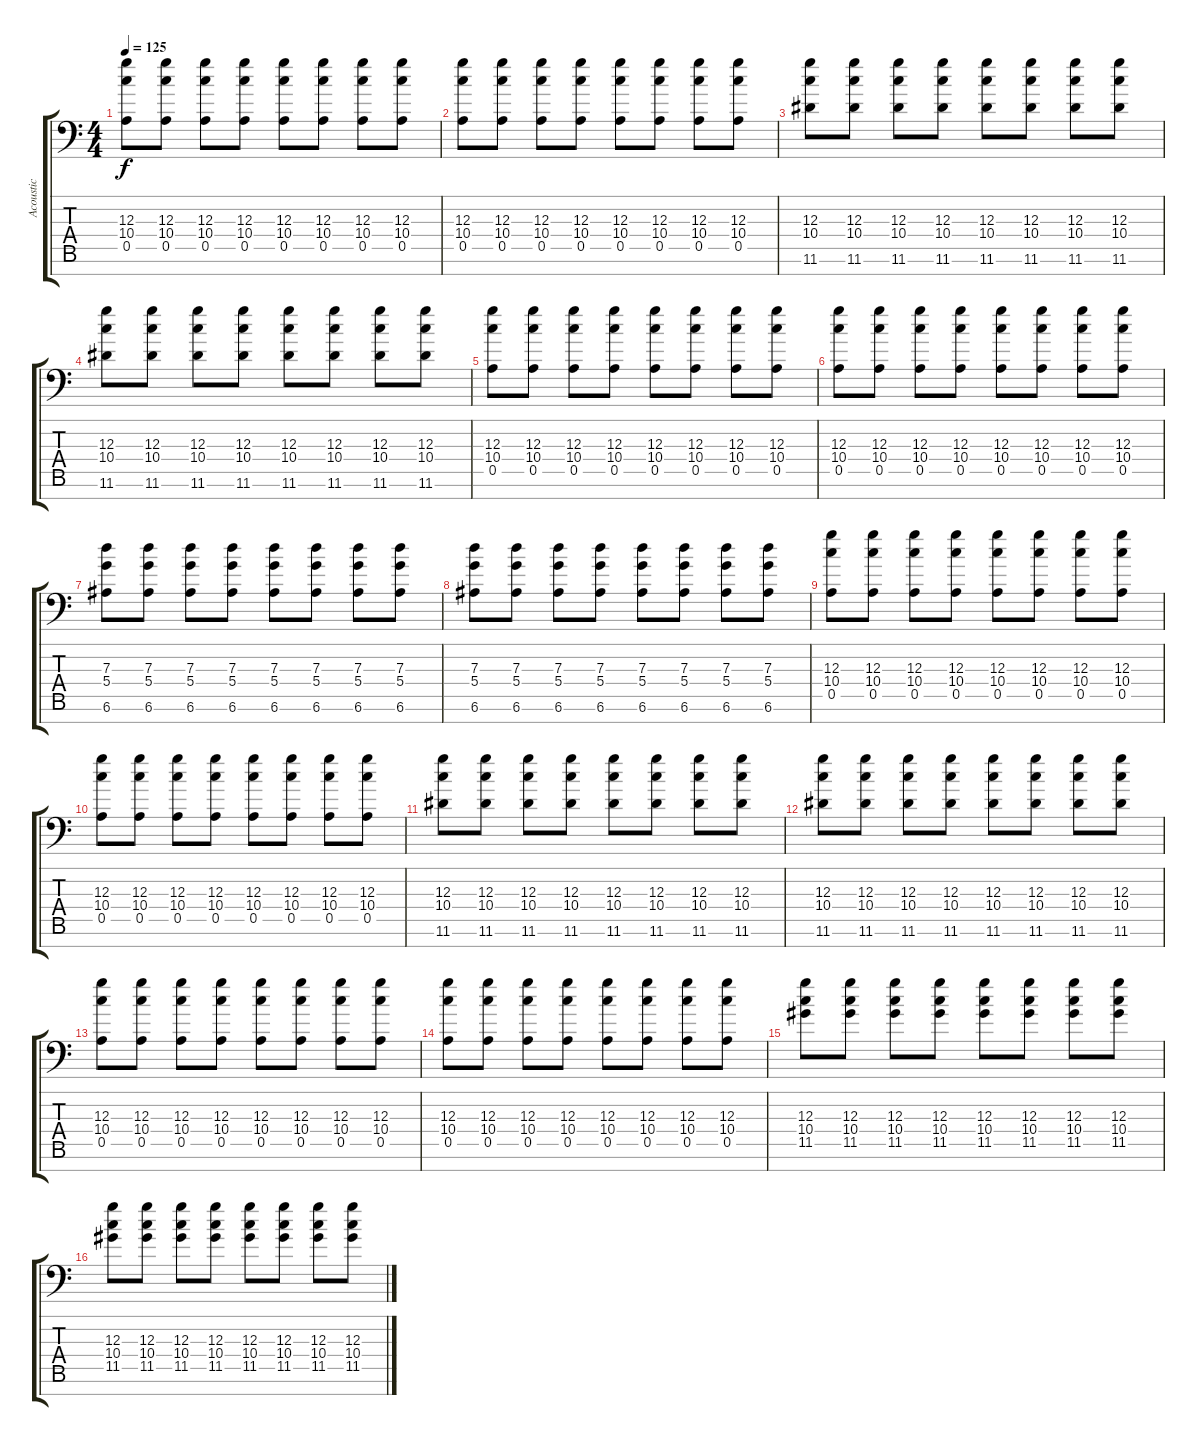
\track ("Acoustic" "Acoustic") {instrument acousticguitarsteel}
\staff {score tabs}
\tuning (E4 B3 G3 D3 A2 E2 A1) {hide}
\ts (4 4)
\tempo 125
\clef f4
\ks c
(12.3 10.4 0.5).8{dy f} (12.3 10.4 0.5).8 (12.3 10.4 0.5).8 (12.3 10.4 0.5).8 (12.3 10.4 0.5).8 (12.3 10.4 0.5).8 (12.3 10.4 0.5).8 (12.3 10.4 0.5).8 |
(12.3 10.4 0.5).8 (12.3 10.4 0.5).8 (12.3 10.4 0.5).8 (12.3 10.4 0.5).8 (12.3 10.4 0.5).8 (12.3 10.4 0.5).8 (12.3 10.4 0.5).8 (12.3 10.4 0.5).8 |
(12.3 10.4 11.6).8 (12.3 10.4 11.6).8 (12.3 10.4 11.6).8 (12.3 10.4 11.6).8 (12.3 10.4 11.6).8 (12.3 10.4 11.6).8 (12.3 10.4 11.6).8 (12.3 10.4 11.6).8 |
(12.3 10.4 11.6).8 (12.3 10.4 11.6).8 (12.3 10.4 11.6).8 (12.3 10.4 11.6).8 (12.3 10.4 11.6).8 (12.3 10.4 11.6).8 (12.3 10.4 11.6).8 (12.3 10.4 11.6).8 |
(12.3 10.4 0.5).8 (12.3 10.4 0.5).8 (12.3 10.4 0.5).8 (12.3 10.4 0.5).8 (12.3 10.4 0.5).8 (12.3 10.4 0.5).8 (12.3 10.4 0.5).8 (12.3 10.4 0.5).8 |
(12.3 10.4 0.5).8 (12.3 10.4 0.5).8 (12.3 10.4 0.5).8 (12.3 10.4 0.5).8 (12.3 10.4 0.5).8 (12.3 10.4 0.5).8 (12.3 10.4 0.5).8 (12.3 10.4 0.5).8 |
(7.3 5.4 6.6).8 (7.3 5.4 6.6).8 (7.3 5.4 6.6).8 (7.3 5.4 6.6).8 (7.3 5.4 6.6).8 (7.3 5.4 6.6).8 (7.3 5.4 6.6).8 (7.3 5.4 6.6).8 |
(7.3 5.4 6.6).8 (7.3 5.4 6.6).8 (7.3 5.4 6.6).8 (7.3 5.4 6.6).8 (7.3 5.4 6.6).8 (7.3 5.4 6.6).8 (7.3 5.4 6.6).8 (7.3 5.4 6.6).8 |
(12.3 10.4 0.5).8 (12.3 10.4 0.5).8 (12.3 10.4 0.5).8 (12.3 10.4 0.5).8 (12.3 10.4 0.5).8 (12.3 10.4 0.5).8 (12.3 10.4 0.5).8 (12.3 10.4 0.5).8 |
(12.3 10.4 0.5).8 (12.3 10.4 0.5).8 (12.3 10.4 0.5).8 (12.3 10.4 0.5).8 (12.3 10.4 0.5).8 (12.3 10.4 0.5).8 (12.3 10.4 0.5).8 (12.3 10.4 0.5).8 |
(12.3 10.4 11.6).8 (12.3 10.4 11.6).8 (12.3 10.4 11.6).8 (12.3 10.4 11.6).8 (12.3 10.4 11.6).8 (12.3 10.4 11.6).8 (12.3 10.4 11.6).8 (12.3 10.4 11.6).8 |
(12.3 10.4 11.6).8 (12.3 10.4 11.6).8 (12.3 10.4 11.6).8 (12.3 10.4 11.6).8 (12.3 10.4 11.6).8 (12.3 10.4 11.6).8 (12.3 10.4 11.6).8 (12.3 10.4 11.6).8 |
(12.3 10.4 0.5).8 (12.3 10.4 0.5).8 (12.3 10.4 0.5).8 (12.3 10.4 0.5).8 (12.3 10.4 0.5).8 (12.3 10.4 0.5).8 (12.3 10.4 0.5).8 (12.3 10.4 0.5).8 |
(12.3 10.4 0.5).8 (12.3 10.4 0.5).8 (12.3 10.4 0.5).8 (12.3 10.4 0.5).8 (12.3 10.4 0.5).8 (12.3 10.4 0.5).8 (12.3 10.4 0.5).8 (12.3 10.4 0.5).8 |
(12.3 10.4 11.5).8 (12.3 10.4 11.5).8 (12.3 10.4 11.5).8 (12.3 10.4 11.5).8 (12.3 10.4 11.5).8 (12.3 10.4 11.5).8 (12.3 10.4 11.5).8 (12.3 10.4 11.5).8 |
(12.3 10.4 11.5).8 (12.3 10.4 11.5).8 (12.3 10.4 11.5).8 (12.3 10.4 11.5).8 (12.3 10.4 11.5).8 (12.3 10.4 11.5).8 (12.3 10.4 11.5).8 (12.3 10.4 11.5).8
